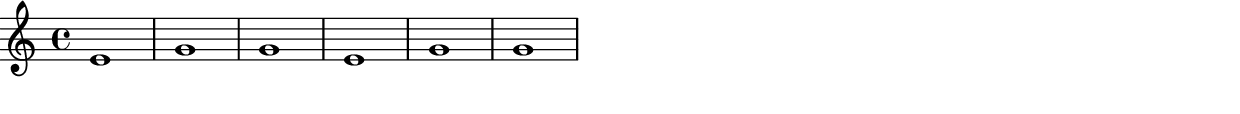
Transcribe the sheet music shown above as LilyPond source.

%% Generated by lilypond-book
%% Options: [exampleindent=10.16\mm,indent=0\mm,line-width=160\mm,paper-height=845.047\pt,paper-width=597.508\pt,papersize='(cons (* 597.508 pt) (* 845.047 pt))]
\include "lilypond-book-preamble.ly"


% ****************************************************************
% Start cut-&-pastable-section
% ****************************************************************

#(ly:set-option 'eps-box-padding 3.000000)



\paper {
  #(set-paper-size '(cons (* 597.508 pt) (* 845.047 pt)))
  indent = 0\mm
  line-width = 160\mm
  % offset the left padding, also add 1mm as lilypond creates cropped
  % images with a little space on the right
  line-width = #(- line-width (* mm  3.000000) (* mm 1))
}

\layout {
  
}




% ****************************************************************
% ly snippet:
% ****************************************************************
\sourcefilename "/lilypond-2.25.15/input/regression/repeat-dc-v-ds.ly"
\sourcefileline 0
\version "2.23.6"

\header {
  texidoc="When jumps to different targets occur simultaneously,
LilyPond ignores one and issues a warning.  Either a @emph{D.C.} or a
@emph{D.S.} instruction, but not both, is expected.  Unfolding is not
affected: this case unfolds to EGGEGG."
}

#(ly:set-option 'warning-as-error #t)
#(ly:expect-warning (ly:translate-cpp-warning-scheme
                     "conflict with event: `%s'") "dal-segno-event")
#(ly:expect-warning (ly:translate-cpp-warning-scheme
                     "discarding event: `%s'") "dal-segno-event")

piece = \new Voice \fixed c' {
  \repeat segno 2 {
    e1
    \repeat segno 2 {
      g1
    }
  }
}

\score { \piece }
\score { \unfoldRepeats \piece }



% ****************************************************************
% end ly snippet
% ****************************************************************
